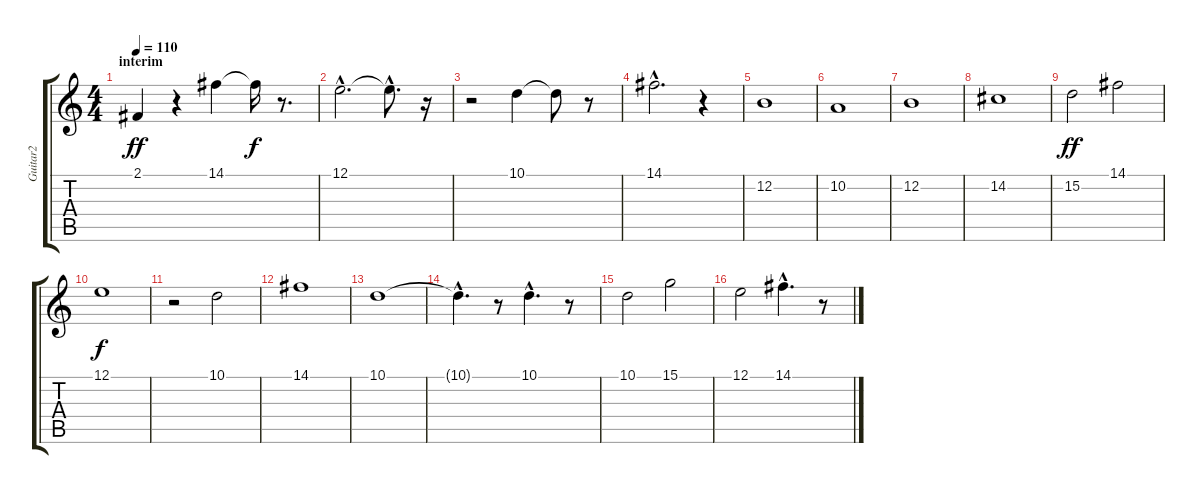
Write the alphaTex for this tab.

\track ("Guitar2" "Guitar2") {instrument cello}
\staff {score tabs}
\tuning (E4 B3 G3 D3 A2 E2) {hide}
\ts (4 4)
\section ("" "interim")
\tempo 110
\clef g2
\ks c
2.1.4{dy ff} r.4 14.1.4 14.1{t}.16{dy f} r.8{d} |
12.1{hac}.2{d} 12.1{hac t}.8{d} r.16 |
r.2 10.1.4 10.1{t}.8 r.8 |
14.1{hac}.2{d} r.4 |
12.2.1 |
10.2.1 |
12.2.1 |
14.2.1 |
15.2.2{dy ff} 14.1.2 |
12.1.1{dy f} |
r.2 10.1.2 |
14.1.1 |
10.1.1 |
10.1{hac t}.4{d} r.8 10.1{hac}.4{d} r.8 |
10.1.2 15.1.2 |
12.1.2 14.1{hac}.4{d} r.8
